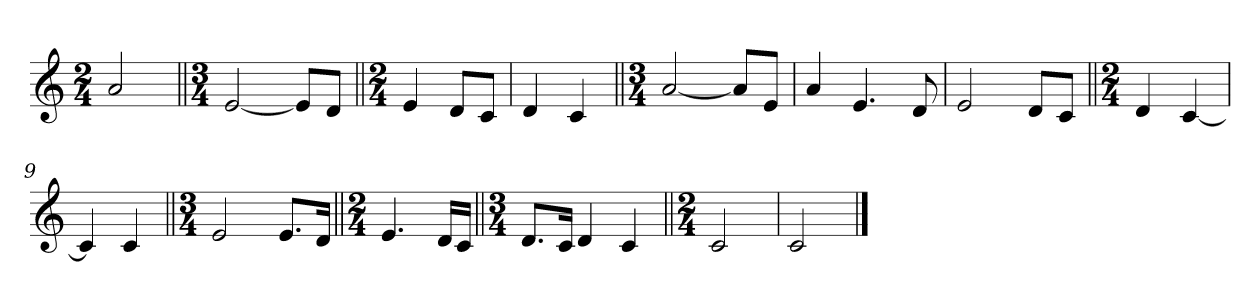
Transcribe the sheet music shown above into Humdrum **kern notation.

**kern
*part1
*staff1
*clefG2
*k[]
*M2/4
=1
2a/
=2||
*M3/4
[2e/
8e/L]
8d/J
=3||
*M2/4
4e/
8d/L
8c/J
=4
4d/
4c/
=5||
*M3/4
[2a/
8a/L]
8e/J
=6
4a/
4.e/
8d/
=7
2e/
8d/L
8c/J
=8||
*M2/4
4d/
[4c/
=9
4c/]
4c/
=10||
*M3/4
2e/
8.e/L
16d/Jk
=11||
*M2/4
4.e/
16d/LL
16c/JJ
=12||
*M3/4
8.d/L
16c/Jk
4d/
4c/
=13||
*M2/4
2c/
=14
2c/
==
*-
